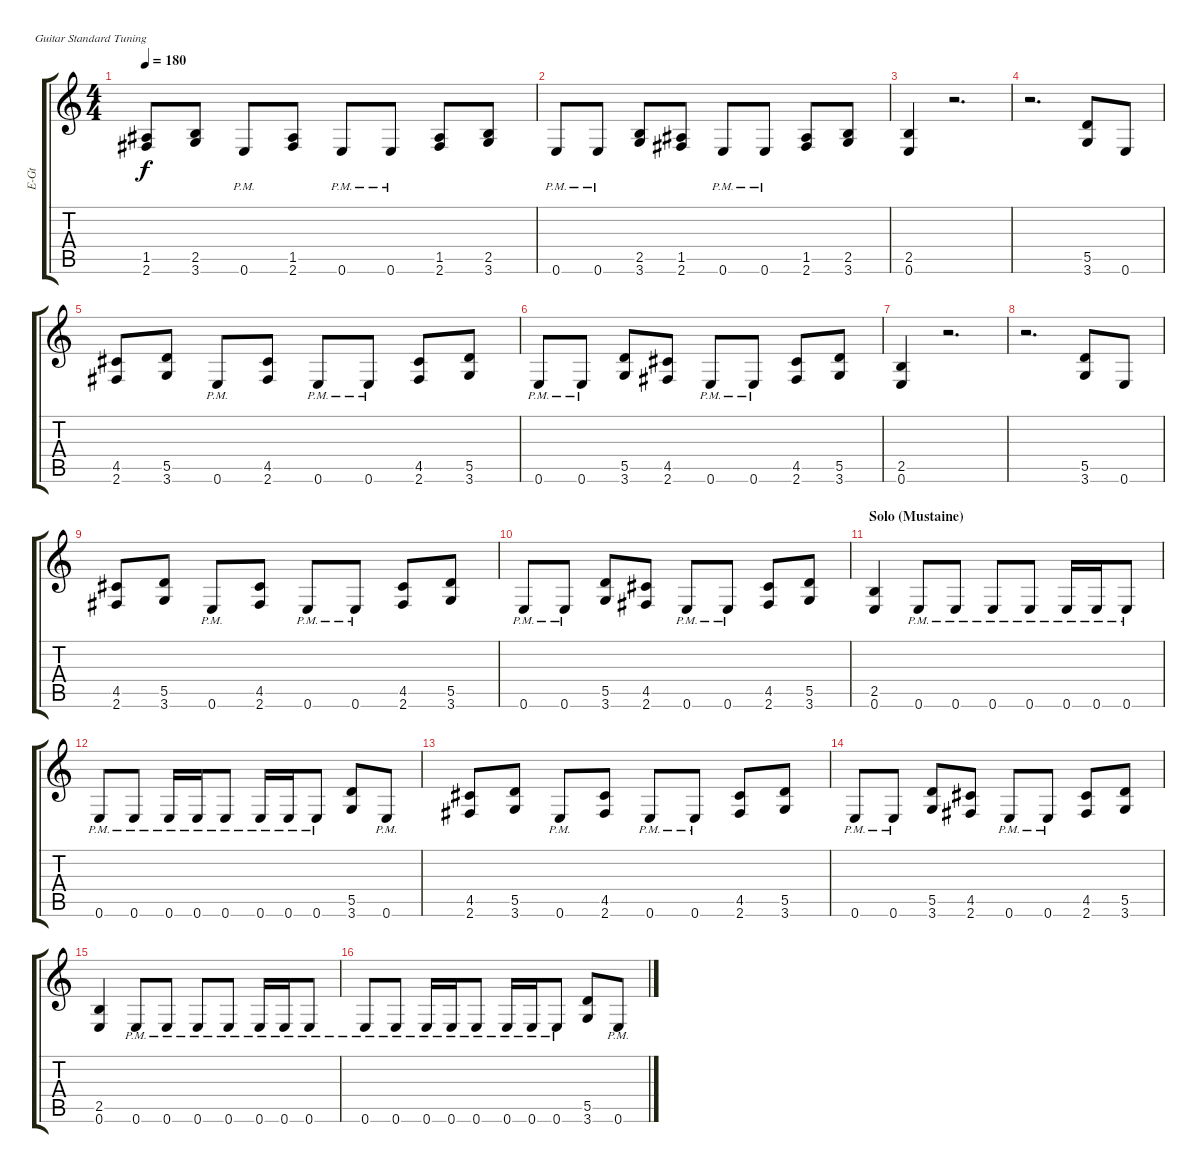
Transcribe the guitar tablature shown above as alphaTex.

\bracketExtendMode groupsimilarinstruments
\track ("M. Friedman" "E-Gt") {solo instrument distortionguitar}
\staff {score tabs}
\tuning (E4 B3 G3 D3 A2 E2)
\ts (4 4)
\tempo 180
\clef g2
\ks c
(1.5{acc #} 2.6{acc #}).8{dy f beam Up} (2.5 3.6).8{beam Up} 0.6{pm}.8{beam Up} (1.5{acc #} 2.6{acc #}).8{beam Up} 0.6{pm}.8{beam Up} 0.6{pm}.8{beam Up} (1.5{acc #} 2.6{acc #}).8{beam Up} (2.5 3.6).8{beam Up} |
0.6{pm}.8{beam Up} 0.6{pm}.8{beam Up} (2.5 3.6).8{beam Up} (1.5{acc #} 2.6{acc #}).8{beam Up} 0.6{pm}.8{beam Up} 0.6{pm}.8{beam Up} (1.5{acc #} 2.6{acc #}).8{beam Up} (2.5 3.6).8{beam Up} |
(2.5 0.6).4{beam Up} r.2{d beam Down} |
r.2{d beam Down} (5.5 3.6).8{beam Up} 0.6.8{beam Up} |
(4.5{acc #} 2.6{acc #}).8{beam Up} (5.5 3.6).8{beam Up} 0.6{pm}.8{beam Up} (4.5{acc #} 2.6{acc #}).8{beam Up} 0.6{pm}.8{beam Up} 0.6{pm}.8{beam Up} (4.5{acc #} 2.6{acc #}).8{beam Up} (5.5 3.6).8{beam Up} |
0.6{pm}.8{beam Up} 0.6{pm}.8{beam Up} (5.5 3.6).8{beam Up} (4.5{acc #} 2.6{acc #}).8{beam Up} 0.6{pm}.8{beam Up} 0.6{pm}.8{beam Up} (4.5{acc #} 2.6{acc #}).8{beam Up} (5.5 3.6).8{beam Up} |
(2.5 0.6).4{beam Up} r.2{d beam Down} |
r.2{d beam Down} (5.5 3.6).8{beam Up} 0.6.8{beam Up} |
(4.5{acc #} 2.6{acc #}).8{beam Up} (5.5 3.6).8{beam Up} 0.6{pm}.8{beam Up} (4.5{acc #} 2.6{acc #}).8{beam Up} 0.6{pm}.8{beam Up} 0.6{pm}.8{beam Up} (4.5{acc #} 2.6{acc #}).8{beam Up} (5.5 3.6).8{beam Up} |
0.6{pm}.8{beam Up} 0.6{pm}.8{beam Up} (5.5 3.6).8{beam Up} (4.5{acc #} 2.6{acc #}).8{beam Up} 0.6{pm}.8{beam Up} 0.6{pm}.8{beam Up} (4.5{acc #} 2.6{acc #}).8{beam Up} (5.5 3.6).8{beam Up} |
\section ("" "Solo (Mustaine)")
(2.5 0.6).4{beam Up} 0.6{pm}.8{beam Up} 0.6{pm}.8{beam Up} 0.6{pm}.8{beam Up} 0.6{pm}.8{beam Up} 0.6{pm}.16{beam Up} 0.6{pm}.16{beam Up} 0.6{pm}.8{beam Up} |
0.6{pm}.8{beam Up} 0.6{pm}.8{beam Up} 0.6{pm}.16{beam Up} 0.6{pm}.16{beam Up} 0.6{pm}.8{beam Up} 0.6{pm}.16{beam Up} 0.6{pm}.16{beam Up} 0.6{pm}.8{beam Up} (5.5 3.6).8{beam Up} 0.6{pm}.8{beam Up} |
(4.5{acc #} 2.6{acc #}).8{beam Up} (5.5 3.6).8{beam Up} 0.6{pm}.8{beam Up} (4.5{acc #} 2.6{acc #}).8{beam Up} 0.6{pm}.8{beam Up} 0.6{pm}.8{beam Up} (4.5{acc #} 2.6{acc #}).8{beam Up} (5.5 3.6).8{beam Up} |
0.6{pm}.8{beam Up} 0.6{pm}.8{beam Up} (5.5 3.6).8{beam Up} (4.5{acc #} 2.6{acc #}).8{beam Up} 0.6{pm}.8{beam Up} 0.6{pm}.8{beam Up} (4.5{acc #} 2.6{acc #}).8{beam Up} (5.5 3.6).8{beam Up} |
(2.5 0.6).4{beam Up} 0.6{pm}.8{beam Up} 0.6{pm}.8{beam Up} 0.6{pm}.8{beam Up} 0.6{pm}.8{beam Up} 0.6{pm}.16{beam Up} 0.6{pm}.16{beam Up} 0.6{pm}.8{beam Up} |
0.6{pm}.8{beam Up} 0.6{pm}.8{beam Up} 0.6{pm}.16{beam Up} 0.6{pm}.16{beam Up} 0.6{pm}.8{beam Up} 0.6{pm}.16{beam Up} 0.6{pm}.16{beam Up} 0.6{pm}.8{beam Up} (5.5 3.6).8{beam Up} 0.6{pm}.8{beam Up}
